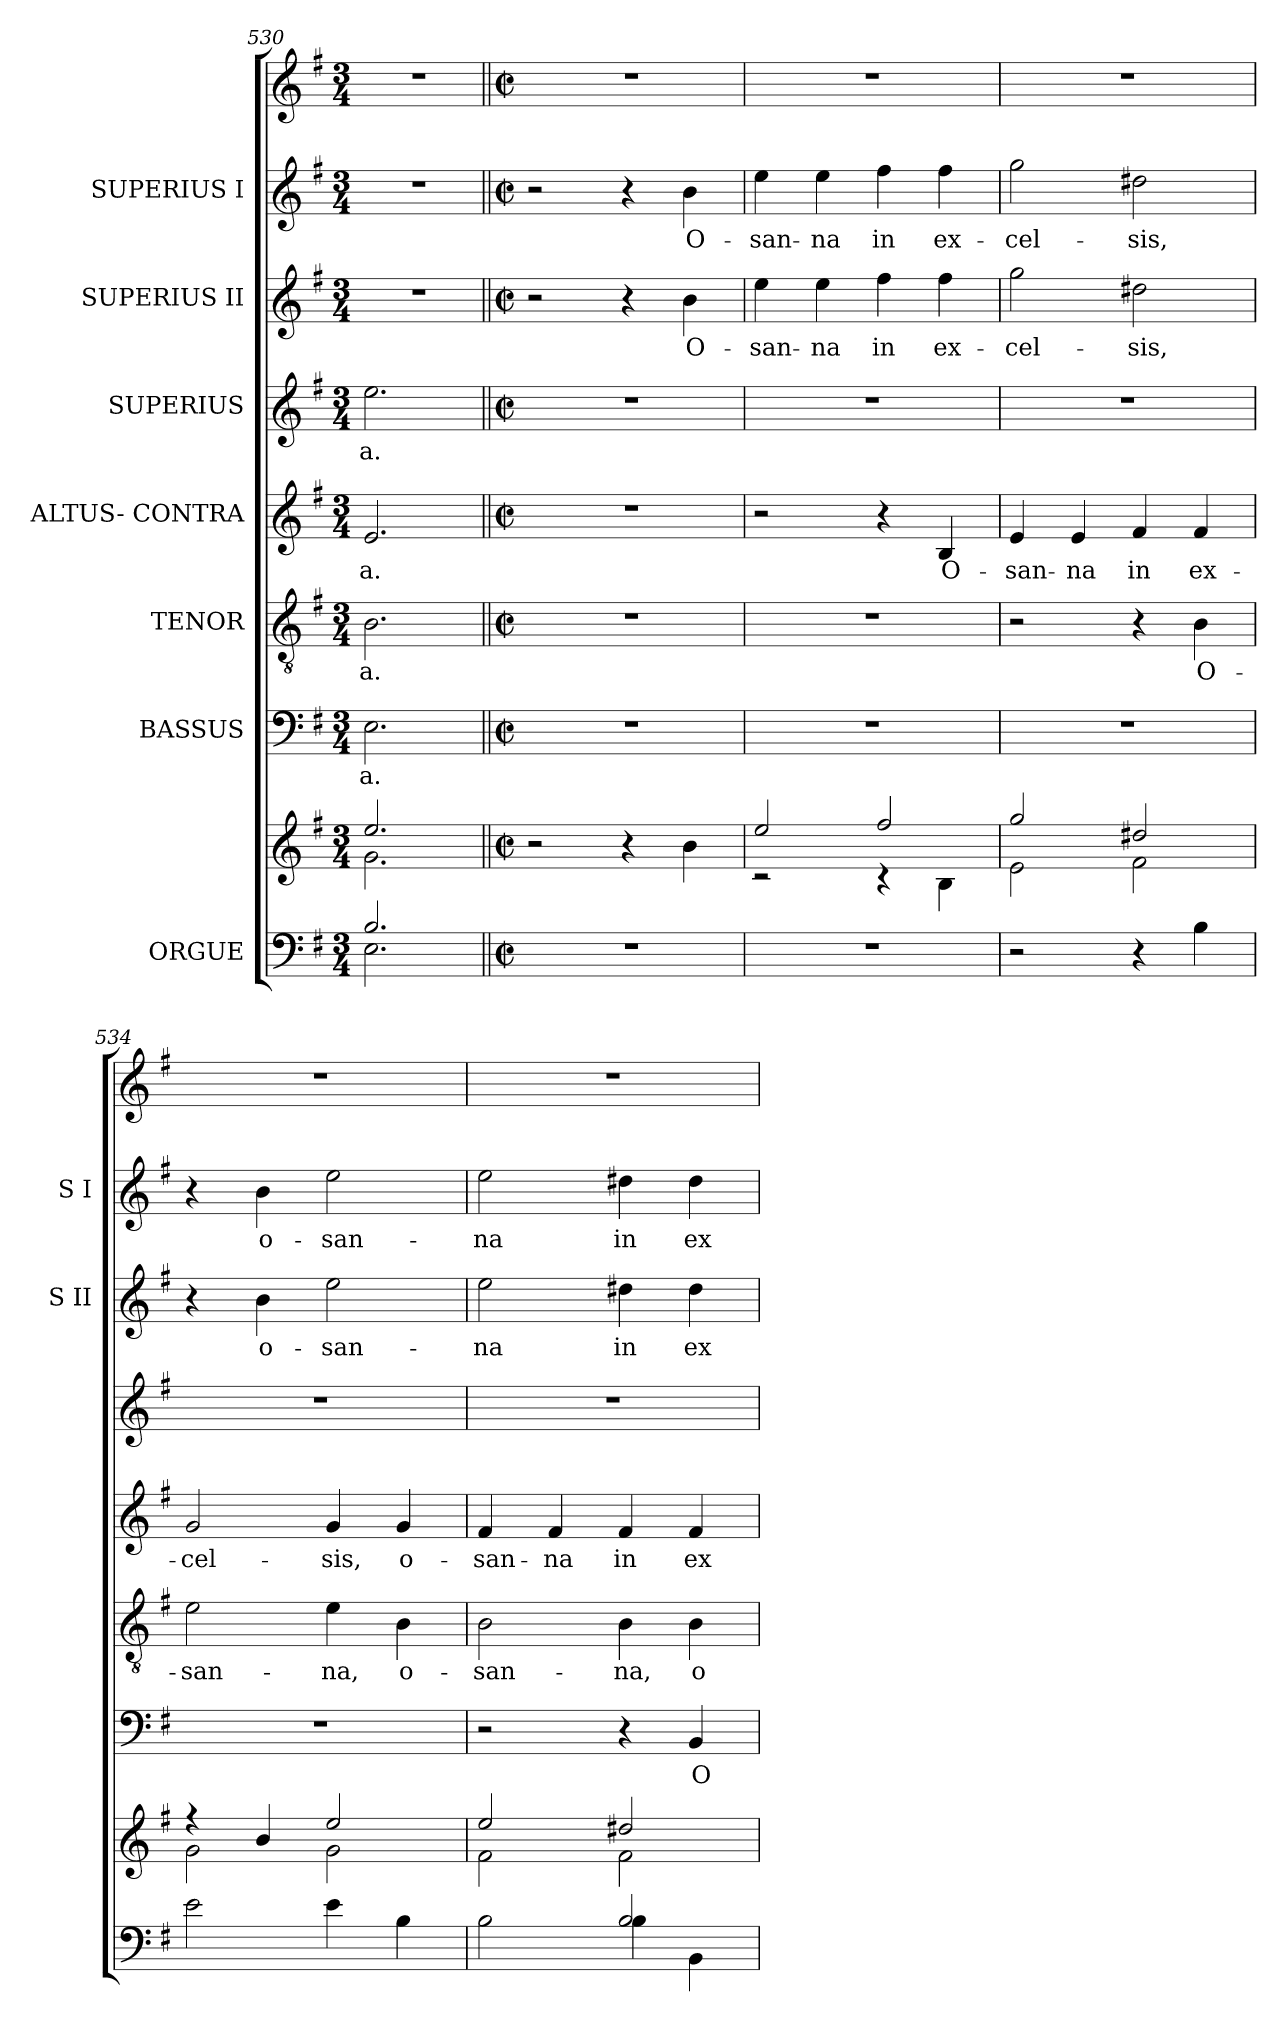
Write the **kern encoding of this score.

**kern	**kern	**kern	**text	**kern	**text	**kern	**text	**kern	**text	**kern	**text	**kern	**text	**kern
*part8	*part8	*part7	*part7	*part6	*part6	*part5	*part5	*part4	*part4	*part3	*part3	*part2	*part2	*part1
*staff9	*staff8	*staff7	*staff7	*staff6	*staff6	*staff5	*staff5	*staff4	*staff4	*staff3	*staff3	*staff2	*staff2	*staff1
*I"ORGUE	*	*I"BASSUS	*	*I"TENOR	*	*I"ALTUS- CONTRA	*	*I"SUPERIUS	*	*I"SUPERIUS II	*	*I"SUPERIUS I	*	*
*	*	*	*	*	*	*	*	*	*	*I'S II	*	*I'S I	*	*
*clefF4	*clefG2	*clefF4	*	*clefGv2	*	*clefG2	*	*clefG2	*	*clefG2	*	*clefG2	*	*clefG2
*k[f#]	*k[f#]	*k[f#]	*	*k[f#]	*	*k[f#]	*	*k[f#]	*	*k[f#]	*	*k[f#]	*	*k[f#]
*e:	*e:	*e:	*	*e:	*	*e:	*	*e:	*	*e:	*	*e:	*	*e:
*M3/4	*M3/4	*M3/4	*	*M3/4	*	*M3/4	*	*M3/4	*	*M3/4	*	*M3/4	*	*M3/4
=530	=530	=530	=530	=530	=530	=530	=530	=530	=530	=530	=530	=530	=530	=530
*^	*^	*	*	*	*	*	*	*	*	*	*	*	*	*
!	!	!	!	!	!LO:LY:b	!	!LO:LY:b	!	!LO:LY:b	!	!LO:LY:b	!	!	!	!	!
2.B/	2.E\	2.ee/	2.g\	2.E\	-a.	2.B\	-a.	2.e/	-a.	2.ee\	-a.	2.r	.	2.r	.	2.r
*v	*v	*	*	*	*	*	*	*	*	*	*	*	*	*	*	*
*	*v	*v	*	*	*	*	*	*	*	*	*	*	*	*	*
!!LO:PB:g=z
=531||	=531||	=531||	=531||	=531||	=531||	=531||	=531||	=531||	=531||	=531||	=531||	=531||	=531||	=531||
*M2/2	*M2/2	*M2/2	*	*M2/2	*	*M2/2	*	*M2/2	*	*M2/2	*	*M2/2	*	*M2/2
*met(c|)	*met(c|)	*met(c|)	*	*met(c|)	*	*met(c|)	*	*met(c|)	*	*met(c|)	*	*met(c|)	*	*met(c|)
1r	2r	1r	.	1r	.	1r	.	1r	.	2r	.	2r	.	1r
.	4r	.	.	.	.	.	.	.	.	4r	.	4r	.	.
!	!	!	!	!	!	!	!	!	!	!	!LO:LY:b	!	!LO:LY:b	!
.	4b\	.	.	.	.	.	.	.	.	4b\	O-	4b\	O-	.
=532	=532	=532	=532	=532	=532	=532	=532	=532	=532	=532	=532	=532	=532	=532
*	*^	*	*	*	*	*	*	*	*	*	*	*	*	*
!	!	!	!	!	!	!	!	!	!	!	!	!LO:LY:b	!	!LO:LY:b	!
1r	2ee/	2rc	1r	.	1r	.	2r	.	1r	.	4ee\	-san-	4ee\	-san-	1r
!	!	!	!	!	!	!	!	!	!	!	!	!LO:LY:b	!	!LO:LY:b	!
.	.	.	.	.	.	.	.	.	.	.	4ee\	-na	4ee\	-na	.
!	!	!	!	!	!	!	!	!	!	!	!	!LO:LY:b	!	!LO:LY:b	!
.	2ff#/	4rc	.	.	.	.	4r	.	.	.	4ff#\	in	4ff#\	in	.
!	!	!	!	!	!	!	!	!LO:LY:b	!	!	!	!LO:LY:b	!	!LO:LY:b	!
.	.	4B\	.	.	.	.	4B/	O-	.	.	4ff#\	ex-	4ff#\	ex-	.
=533	=533	=533	=533	=533	=533	=533	=533	=533	=533	=533	=533	=533	=533	=533	=533
!	!	!	!	!	!	!	!	!LO:LY:b	!	!	!	!LO:LY:b	!	!LO:LY:b	!
2r	2gg/	2e\	1r	.	2r	.	4e/	-san-	1r	.	2gg\	-cel-	2gg\	-cel-	1r
!	!	!	!	!	!	!	!	!LO:LY:b	!	!	!	!	!	!	!
.	.	.	.	.	.	.	4e/	-na	.	.	.	.	.	.	.
!	!	!	!	!	!	!	!	!LO:LY:b	!	!	!	!LO:LY:b	!	!LO:LY:b	!
4r	2dd#X/	2f#\	.	.	4r	.	4f#/	in	.	.	2dd#X\	-sis,	2dd#X\	-sis,	.
!	!	!	!	!	!	!LO:LY:b	!	!LO:LY:b	!	!	!	!	!	!	!
4B\	.	.	.	.	4B\	O-	4f#/	ex-	.	.	.	.	.	.	.
=534	=534	=534	=534	=534	=534	=534	=534	=534	=534	=534	=534	=534	=534	=534	=534
!	!	!	!	!	!	!LO:LY:b	!	!LO:LY:b	!	!	!	!	!	!	!
2e\	4ree	2g\	1r	.	2e\	-san-	2g/	-cel-	1r	.	4r	.	4r	.	1r
!	!	!	!	!	!	!	!	!	!	!	!	!LO:LY:b	!	!LO:LY:b	!
.	4b/	.	.	.	.	.	.	.	.	.	4b\	o-	4b\	o-	.
!	!	!	!	!	!	!LO:LY:b	!	!LO:LY:b	!	!	!	!LO:LY:b	!	!LO:LY:b	!
4e\	2ee/	2g\	.	.	4e\	-na,	4g/	-sis,	.	.	2ee\	-san-	2ee\	-san-	.
!	!	!	!	!	!	!LO:LY:b	!	!LO:LY:b	!	!	!	!	!	!	!
4B\	.	.	.	.	4B\	o-	4g/	o-	.	.	.	.	.	.	.
=535	=535	=535	=535	=535	=535	=535	=535	=535	=535	=535	=535	=535	=535	=535	=535
*^	*	*	*	*	*	*	*	*	*	*	*	*	*	*	*
!	!	!	!	!	!	!	!LO:LY:b	!	!LO:LY:b	!	!	!	!LO:LY:b	!	!LO:LY:b	!
2ryy	2B\	2ee/	2f#\	2r	.	2B\	-san-	4f#/	-san-	1r	.	2ee\	-na	2ee\	-na	1r
!	!	!	!	!	!	!	!	!	!LO:LY:b	!	!	!	!	!	!	!
.	.	.	.	.	.	.	.	4f#/	-na	.	.	.	.	.	.	.
!	!	!	!	!	!	!	!LO:LY:b	!	!LO:LY:b	!	!	!	!LO:LY:b	!	!LO:LY:b	!
2B/	4B\	2dd#X/	2f#\	4r	.	4B\	-na,	4f#/	in	.	.	4dd#X\	in	4dd#X\	in	.
!	!	!	!	!	!LO:LY:b	!	!LO:LY:b	!	!LO:LY:b	!	!	!	!LO:LY:b	!	!LO:LY:b	!
.	4BB\	.	.	4BB/	O-	4B\	o-	4f#/	ex-	.	.	4dd#\	ex-	4dd#\	ex-	.
*v	*v	*	*	*	*	*	*	*	*	*	*	*	*	*	*	*
*	*v	*v	*	*	*	*	*	*	*	*	*	*	*	*	*
=	=	=	=	=	=	=	=	=	=	=	=	=	=	=
*-	*-	*-	*-	*-	*-	*-	*-	*-	*-	*-	*-	*-	*-	*-
